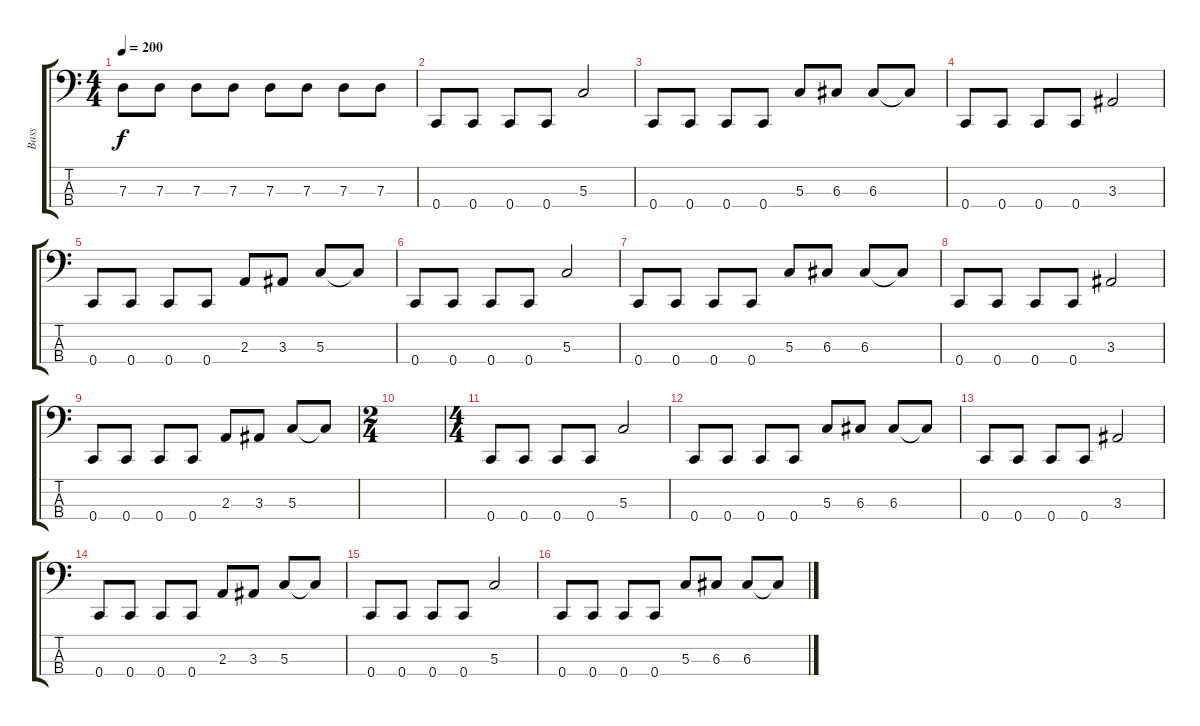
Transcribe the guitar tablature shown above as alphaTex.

\track ("Bass" "Bass") {instrument electricbasspick bank 255}
\staff {score tabs}
\tuning (F2 C2 G1 C1) {hide}
\ts (4 4)
\tempo 200
\clef f4
\ks c
7.3.8{dy f} 7.3.8 7.3.8 7.3.8 7.3.8 7.3.8 7.3.8 7.3.8 |
0.4.8 0.4.8 0.4.8 0.4.8 5.3.2 |
0.4.8 0.4.8 0.4.8 0.4.8 5.3.8 6.3.8 6.3.8 6.3{t}.8 |
0.4.8 0.4.8 0.4.8 0.4.8 3.3.2 |
0.4.8 0.4.8 0.4.8 0.4.8 2.3.8 3.3.8 5.3.8 5.3{t}.8 |
0.4.8 0.4.8 0.4.8 0.4.8 5.3.2 |
0.4.8 0.4.8 0.4.8 0.4.8 5.3.8 6.3.8 6.3.8 6.3{t}.8 |
0.4.8 0.4.8 0.4.8 0.4.8 3.3.2 |
0.4.8 0.4.8 0.4.8 0.4.8 2.3.8 3.3.8 5.3.8 5.3{t}.8 |
\ts (2 4)
|
\ts (4 4)
0.4.8 0.4.8 0.4.8 0.4.8 5.3.2 |
0.4.8 0.4.8 0.4.8 0.4.8 5.3.8 6.3.8 6.3.8 6.3{t}.8 |
0.4.8 0.4.8 0.4.8 0.4.8 3.3.2 |
0.4.8 0.4.8 0.4.8 0.4.8 2.3.8 3.3.8 5.3.8 5.3{t}.8 |
0.4.8 0.4.8 0.4.8 0.4.8 5.3.2 |
0.4.8 0.4.8 0.4.8 0.4.8 5.3.8 6.3.8 6.3.8 6.3{t}.8
